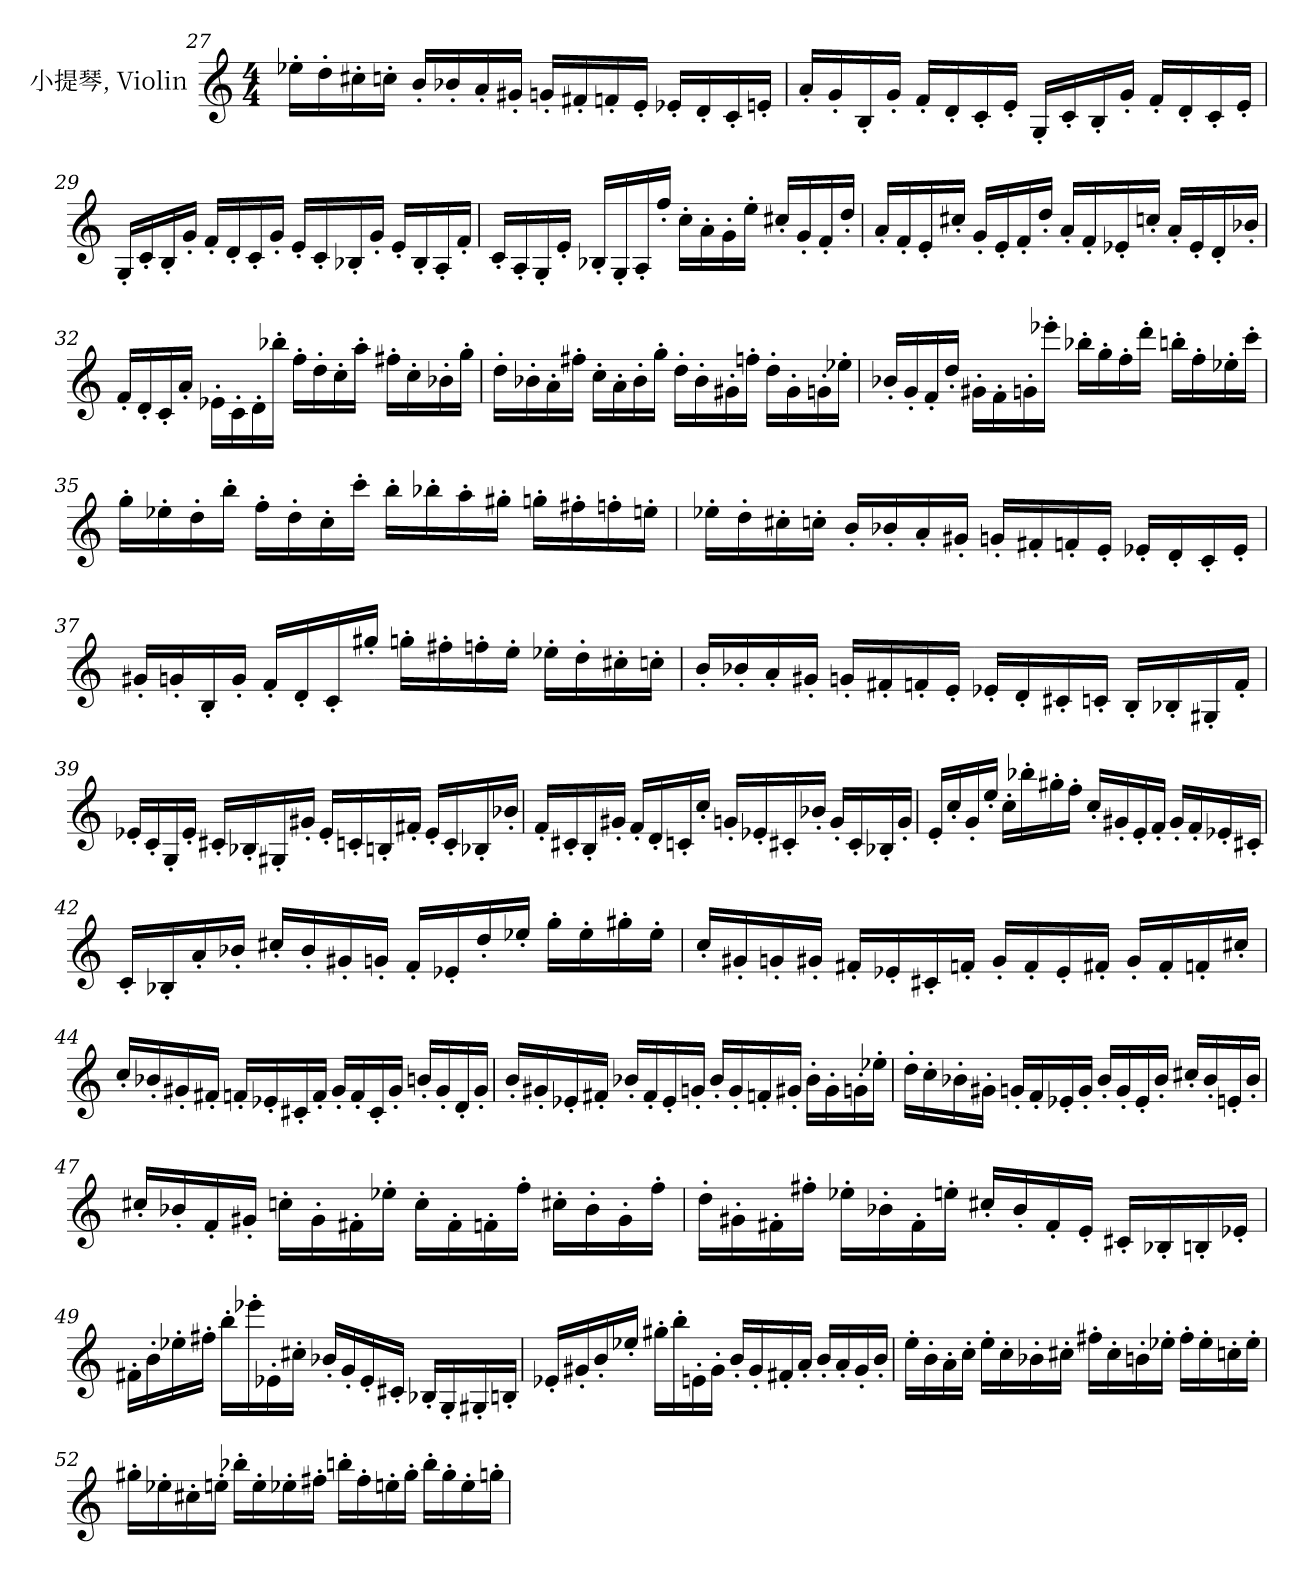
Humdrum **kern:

**kern
*part1
*staff1
*I"小提琴, Violin
*I'Vln.
*clefG2
*k[]
*M4/4
=27
16ee-X'\LL
16dd'\
16cc#X'\
16ccn'\JJ
16b'/LL
16b-X'/
16a'/
16g#X'/JJ
16gn'/LL
16f#X'/
16fn'/
16e'/JJ
16e-X'/LL
16d'/
16c'/
16en'/JJ
!!LO:LB:g=z
=28
16a'/LL
16g'/
16B'/
16g'/JJ
16f'/LL
16d'/
16c'/
16e'/JJ
16G'/LL
16c'/
16B'/
16g'/JJ
16f'/LL
16d'/
16c'/
16e'/JJ
=29
16G'/LL
16c'/
16B'/
16g'/JJ
16f'/LL
16d'/
16c'/
16g'/JJ
16e'/LL
16c'/
16B-X'/
16g'/JJ
16e'/LL
16B-'/
16A'/
16f'/JJ
!!LO:LB:g=z
=30
16c'/LL
16A'/
16G'/
16e'/JJ
16B-X'/LL
16G'/
16A'/
16ff'/JJ
16cc'\LL
16a'\
16g'\
16ee'\JJ
16cc#X'/LL
16g'/
16f'/
16dd'/JJ
=31
16a'/LL
16f'/
16e'/
16cc#X'/JJ
16g'/LL
16e'/
16f'/
16dd'/JJ
16a'/LL
16f'/
16e-X'/
16ccn'/JJ
16a'/LL
16e-'/
16d'/
16b-X'/JJ
!!LO:LB:g=z
=32
16f'/LL
16d'/
16c'/
16a'/JJ
16e-X'\LL
16c'\
16d'\
16bb-X'\JJ
16ff'\LL
16dd'\
16cc'\
16aa'\JJ
16ff#X'\LL
16cc'\
16b-X'\
16gg'\JJ
=33
16dd'\LL
16b-X'\
16a'\
16ff#X'\JJ
16cc'\LL
16a'\
16b-'\
16gg'\JJ
16dd'\LL
16b-'\
16g#X'\
16ffn'\JJ
16dd'\LL
16g#'\
16gn'\
16ee-X'\JJ
!!LO:LB:g=z
=34
16b-X'/LL
16g'/
16f'/
16dd'/JJ
16g#X'\LL
16f'\
16gn'\
16eee-X'\JJ
16bb-X'\LL
16gg'\
16ff'\
16ddd'\JJ
16bbn'\LL
16ff'\
16ee-X'\
16ccc'\JJ
=35
16gg'\LL
16ee-X'\
16dd'\
16bb'\JJ
16ff'\LL
16dd'\
16cc'\
16ccc'\JJ
16bb'\LL
16bb-X'\
16aa'\
16gg#X'\JJ
16ggn'\LL
16ff#X'\
16ffn'\
16een'\JJ
!!LO:LB:g=z
=36
16ee-X'\LL
16dd'\
16cc#X'\
16ccn'\JJ
16b'/LL
16b-X'/
16a'/
16g#X'/JJ
16gn'/LL
16f#X'/
16fn'/
16e'/JJ
16e-X'/LL
16d'/
16c'/
16e-'/JJ
=37
16g#X'/LL
16gn'/
16B'/
16g'/JJ
16f'/LL
16d'/
16c'/
16gg#X'/JJ
16ggn'\LL
16ff#X'\
16ffn'\
16ee'\JJ
16ee-X'\LL
16dd'\
16cc#X'\
16ccn'\JJ
!!LO:PB:g=z
=38
16b'/LL
16b-X'/
16a'/
16g#X'/JJ
16gn'/LL
16f#X'/
16fn'/
16e'/JJ
16e-X'/LL
16d'/
16c#X'/
16cn'/JJ
16B'/LL
16B-X'/
16G#X'/
16f'/JJ
=39
16e-X'/LL
16c'/
16G'/
16e-'/JJ
16c#X'/LL
16B-X'/
16G#X'/
16g#X'/JJ
16e-'/LL
16cn'/
16Bn'/
16f#X'/JJ
16e-'/LL
16c'/
16B-X'/
16b-X'/JJ
!!LO:LB:g=z
=40
16f'/LL
16c#X'/
16B'/
16g#X'/JJ
16f'/LL
16d'/
16cn'/
16cc'/JJ
16gn'/LL
16e-X'/
16c#X'/
16b-X'/JJ
16g'/LL
16c#'/
16B-X'/
16g'/JJ
=41
16e'/LL
16cc'/
16g'/
16ee'/JJ
16cc'\LL
16bb-X'\
16gg#X'\
16ff'\JJ
16cc'/LL
16g#X'/
16e'/
16f'/JJ
16g#'/LL
16f'/
16e-X'/
16c#X'/JJ
!!LO:LB:g=z
=42
16c'/LL
16B-X'/
16a'/
16b-X'/JJ
16cc#X'/LL
16b-'/
16g#X'/
16gn'/JJ
16f'/LL
16e-X'/
16dd'/
16ee-X'/JJ
16gg'\LL
16ee-'\
16gg#X'\
16ee-'\JJ
=43
16cc'/LL
16g#X'/
16gn'/
16g#X'/JJ
16f#X'/LL
16e-X'/
16c#X'/
16fn'/JJ
16g#'/LL
16f'/
16e-'/
16f#X'/JJ
16g#'/LL
16f#'/
16fn'/
16cc#X'/JJ
!!LO:LB:g=z
=44
16cc'/LL
16b-X'/
16g#X'/
16f#X'/JJ
16fn'/LL
16e-X'/
16c#X'/
16f'/JJ
16g#'/LL
16f'/
16c#'/
16g#'/JJ
16bn'/LL
16g#'/
16d'/
16g#'/JJ
=45
16b'/LL
16g#X'/
16e-X'/
16f#X'/JJ
16b-X'/LL
16f#'/
16e-'/
16gn'/JJ
16b-'/LL
16g'/
16fn'/
16g#X'/JJ
16b-'\LL
16g#'\
16gn'\
16ee-X'\JJ
!!LO:LB:g=z
=46
16dd'\LL
16cc'\
16b-X'\
16g#X'\JJ
16gn'/LL
16f'/
16e-X'/
16g'/JJ
16b-'/LL
16g'/
16e-'/
16b-'/JJ
16cc#X'/LL
16b-'/
16en'/
16b-'/JJ
=47
16cc#X'/LL
16b-X'/
16f'/
16g#X'/JJ
16ccn'\LL
16g#'\
16f#X'\
16ee-X'\JJ
16cc'\LL
16f#'\
16fn'\
16ff'\JJ
16cc#X'\LL
16b-'\
16g#'\
16ff'\JJ
!!LO:LB:g=z
=48
16dd'\LL
16g#X'\
16f#X'\
16ff#X'\JJ
16ee-X'\LL
16b-X'\
16f#'\
16een'\JJ
16cc#X'/LL
16b-'/
16f#'/
16e'/JJ
16c#X'/LL
16B-X'/
16Bn'/
16e-X'/JJ
!!LO:LB:g=z
=49
16f#X'\LL
16b'\
16ee-X'\
16ff#X'\JJ
16bb'\LL
16eee-X'\
16e-X'\
16cc#X'\JJ
16b-X'/LL
16g'/
16e-'/
16c#X'/JJ
16B-X'/LL
16G'/
16G#X'/
16Bn'/JJ
=50
16e-X'/LL
16g#X'/
16b'/
16ee-X'/JJ
16gg#X'\LL
16bb'\
16en'\
16g#'\JJ
16b'/LL
16g#'/
16f#X'/
16a'/JJ
16b'/LL
16a'/
16g#'/
16b'/JJ
!!LO:LB:g=z
=51
16ee'\LL
16b'\
16a'\
16cc'\JJ
16ee'\LL
16cc'\
16b-X'\
16cc#X'\JJ
16ff#X'\LL
16cc#'\
16bn'\
16ee-X'\JJ
16ff#'\LL
16ee-'\
16ccn'\
16ee-'\JJ
=52
16gg#X'\LL
16ee-X'\
16cc#X'\
16een'\JJ
16bb-X'\LL
16ee'\
16ee-X'\
16ff#X'\JJ
16bbn'\LL
16ff#'\
16een'\
16gg#'\JJ
16bb'\LL
16gg#'\
16ee'\
16ggn'\JJ
=
*-
